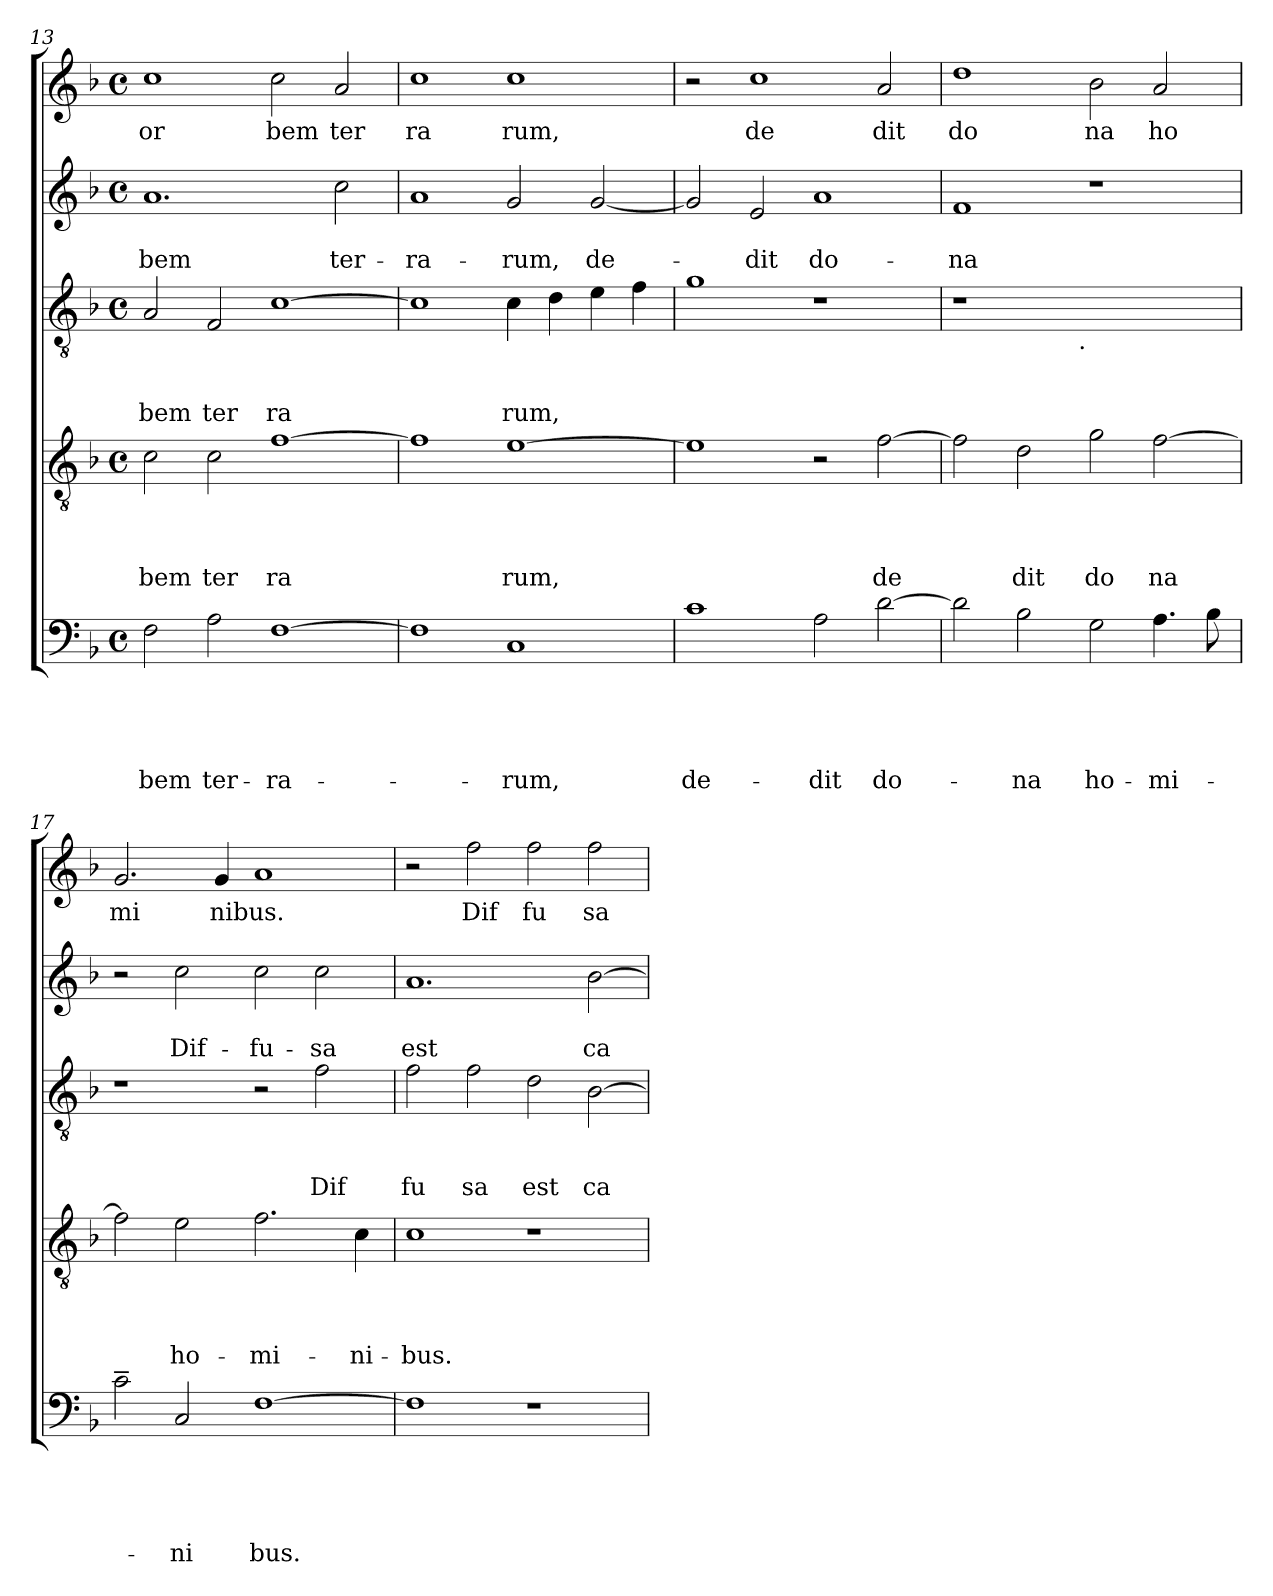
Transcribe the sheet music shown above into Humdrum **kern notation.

**kern	**text	**text	**text	**text	**text	**kern	**text	**text	**text	**text	**kern	**text	**text	**text	**kern	**text	**text	**kern	**text
*part5	*part5	*part5	*part5	*part5	*part5	*part4	*part4	*part4	*part4	*part4	*part3	*part3	*part3	*part3	*part2	*part2	*part2	*part1	*part1
*staff5	*staff5	*staff5	*staff5	*staff5	*staff5	*staff4	*staff4	*staff4	*staff4	*staff4	*staff3	*staff3	*staff3	*staff3	*staff2	*staff2	*staff2	*staff1	*staff1
*clefF4	*	*	*	*	*	*clefGv2	*	*	*	*	*clefGv2	*	*	*	*clefG2	*	*	*clefG2	*
*k[b-]	*	*	*	*	*	*k[b-]	*	*	*	*	*k[b-]	*	*	*	*k[b-]	*	*	*k[b-]	*
*F:	*	*	*	*	*	*F:	*	*	*	*	*F:	*	*	*	*F:	*	*	*F:	*
*M4/4	*	*	*	*	*	*M4/4	*	*	*	*	*M4/4	*	*	*	*M4/4	*	*	*M4/4	*
*met(c)	*	*	*	*	*	*met(c)	*	*	*	*	*met(c)	*	*	*	*met(c)	*	*	*met(c)	*
=13	=13	=13	=13	=13	=13	=13	=13	=13	=13	=13	=13	=13	=13	=13	=13	=13	=13	=13	=13
!	!	!	!	!	!LO:LY:b	!	!	!	!	!LO:LY:b	!	!	!	!LO:LY:b	!	!	!LO:LY:b	!	!LO:LY:b
2F\	.	.	.	.	-bem	2c\	.	.	.	bem	2A/	.	.	bem	1.a	.	-bem	1cc	or
!	!	!	!	!	!LO:LY:b	!	!	!	!	!LO:LY:b	!	!	!	!LO:LY:b	!	!	!	!	!
2A\	.	.	.	.	ter-	2c\	.	.	.	ter	2F/	.	.	ter	.	.	.	.	.
!	!	!	!	!	!LO:LY:b	!	!	!	!	!LO:LY:b	!	!	!	!LO:LY:b	!	!	!	!	!LO:LY:b
[>1F	.	.	.	.	-ra-	[>1f	.	.	.	ra	[>1c	.	.	ra	.	.	.	2cc\	bem
!	!	!	!	!	!	!	!	!	!	!	!	!	!	!	!	!	!LO:LY:b	!	!LO:LY:b
.	.	.	.	.	.	.	.	.	.	.	.	.	.	.	2cc\	.	ter-	2a/	ter
=14	=14	=14	=14	=14	=14	=14	=14	=14	=14	=14	=14	=14	=14	=14	=14	=14	=14	=14	=14
!	!	!	!	!	!	!	!	!	!	!	!	!	!	!	!	!	!LO:LY:b	!	!LO:LY:b
1F]	.	.	.	.	.	1f]	.	.	.	.	1c]	.	.	.	1a	.	-ra-	1cc	ra
!	!	!	!	!	!LO:LY:b	!	!	!	!	!LO:LY:b	!	!	!	!LO:LY:b	!	!	!LO:LY:b	!	!LO:LY:b
1C	.	.	.	.	-rum,	[>1e	.	.	.	rum,	4c\	.	.	rum,	2g/	.	-rum,	1cc	rum,
.	.	.	.	.	.	.	.	.	.	.	4d\	.	.	.	.	.	.	.	.
!	!	!	!	!	!	!	!	!	!	!	!	!	!	!	!	!	!LO:LY:b	!	!
.	.	.	.	.	.	.	.	.	.	.	4e\	.	.	.	[<2g/	.	de-	.	.
.	.	.	.	.	.	.	.	.	.	.	4f\	.	.	.	.	.	.	.	.
=15	=15	=15	=15	=15	=15	=15	=15	=15	=15	=15	=15	=15	=15	=15	=15	=15	=15	=15	=15
!	!	!	!	!	!LO:LY:b	!	!	!	!	!	!	!	!	!	!	!	!	!	!
1c	.	.	.	.	de-	1e]	.	.	.	.	1g	.	.	.	2g/]	.	.	2r	.
!	!	!	!	!	!	!	!	!	!	!	!	!	!	!	!	!	!LO:LY:b	!	!LO:LY:b
.	.	.	.	.	.	.	.	.	.	.	.	.	.	.	2e/	.	-dit	1cc	de
!	!	!	!	!	!LO:LY:b	!	!	!	!	!	!	!	!	!	!	!	!LO:LY:b	!	!
2A\	.	.	.	.	-dit	2r	.	.	.	.	1r	.	.	.	1a	.	do-	.	.
!	!	!	!	!	!LO:LY:b	!	!	!	!	!LO:LY:b	!	!	!	!	!	!	!	!	!LO:LY:b
[>2d\	.	.	.	.	do-	[>2f\	.	.	.	de	.	.	.	.	.	.	.	2a/	dit
=16	=16	=16	=16	=16	=16	=16	=16	=16	=16	=16	=16	=16	=16	=16	=16	=16	=16	=16	=16
!	!	!	!	!	!	!	!	!	!	!	!	!	!	!	!	!	!LO:LY:b	!	!LO:LY:b
*	*	*	*	*	*	*	*	*	*	*	*^	*	*	*	*	*	*	*	*
2d\]	.	.	.	.	.	2f\]	.	.	.	.	1r	2ryy	.	.	.	1f	.	-na	1dd	do
!	!	!	!	!	!LO:LY:b	!	!	!	!	!LO:LY:b	!	!	!	!	!	!	!	!	!	!
2B-\	.	.	.	.	-na	2d\	.	.	.	dit	.	4...ryy	.	.	.	.	.	.	.	.
!	!	!	!	!	!	!	!	!	!	!	!	!LO:TX:b:t=.	!	!	!	!	!	!	!	!
.	.	.	.	.	.	.	.	.	.	.	.	1ryy	.	.	.	.	.	.	.	.
!	!	!	!	!	!LO:LY:b	!	!	!	!	!LO:LY:b	!	!	!	!	!	!	!	!	!	!LO:LY:b
2G\	.	.	.	.	ho-	2g\	.	.	.	do	1ryy	.	.	.	.	1r	.	.	2b-\	na
!	!	!	!	!	!LO:LY:b	!	!	!	!	!LO:LY:b	!	!	!	!	!	!	!	!	!	!LO:LY:b
4.A\	.	.	.	.	-mi-	[<2f\	.	.	.	na	.	.	.	.	.	.	.	.	2a/	ho
8B-\	.	.	.	.	.	.	.	.	.	.	.	.	.	.	.	.	.	.	.	.
.	.	.	.	.	.	.	.	.	.	.	.	32ryy	.	.	.	.	.	.	.	.
!!LO:LB:g=z
=17	=17	=17	=17	=17	=17	=17	=17	=17	=17	=17	=17	=17	=17	=17	=17	=17	=17	=17	=17	=17
!	!	!	!	!	!	!	!	!	!	!	!	!	!	!	!	!	!	!	!	!LO:LY:b
*	*	*	*	*	*	*	*	*	*	*	*v	*v	*	*	*	*	*	*	*	*
2c~>\	.	.	.	.	.	2f\]	.	.	.	.	1r	.	.	.	2r	.	.	2.g/	mi
!	!	!	!	!	!LO:LY:b	!	!	!	!	!LO:LY:b	!	!	!	!	!	!	!LO:LY:b	!	!
2C/	.	.	.	.	-ni	2e\	.	.	.	ho-	.	.	.	.	2cc\	.	Dif-	.	.
!	!	!	!	!	!	!	!	!	!	!	!	!	!	!	!	!	!	!	!LO:LY:b
.	.	.	.	.	.	.	.	.	.	.	.	.	.	.	.	.	.	4g/	nibus.
!	!	!	!	!	!LO:LY:b	!	!	!	!	!LO:LY:b	!	!	!	!	!	!	!LO:LY:b	!	!
[>1F	.	.	.	.	bus.	2.f\	.	.	.	-mi-	2r	.	.	.	2cc\	.	-fu-	1a	.
!	!	!	!	!	!	!	!	!	!	!	!	!	!	!LO:LY:b	!	!	!LO:LY:b	!	!
.	.	.	.	.	.	.	.	.	.	.	2f\	.	.	Dif	2cc\	.	-sa	.	.
!	!	!	!	!	!	!	!	!	!	!LO:LY:b	!	!	!	!	!	!	!	!	!
.	.	.	.	.	.	4c\	.	.	.	-ni-	.	.	.	.	.	.	.	.	.
=18	=18	=18	=18	=18	=18	=18	=18	=18	=18	=18	=18	=18	=18	=18	=18	=18	=18	=18	=18
!	!	!	!	!	!	!	!	!	!	!LO:LY:b	!	!	!	!LO:LY:b	!	!	!LO:LY:b	!	!
1F]	.	.	.	.	.	1c	.	.	.	-bus.	2f\	.	.	fu	1.a	.	est	2r	.
!	!	!	!	!	!	!	!	!	!	!	!	!	!	!LO:LY:b	!	!	!	!	!LO:LY:b
.	.	.	.	.	.	.	.	.	.	.	2f\	.	.	sa	.	.	.	2ff\	Dif
!	!	!	!	!	!	!	!	!	!	!	!	!	!	!LO:LY:b	!	!	!	!	!LO:LY:b
1r	.	.	.	.	.	1r	.	.	.	.	2d\	.	.	est	.	.	.	2ff\	fu
!	!	!	!	!	!	!	!	!	!	!	!	!	!	!LO:LY:b	!	!	!LO:LY:b	!	!LO:LY:b
.	.	.	.	.	.	.	.	.	.	.	[>2B-\	.	.	ca	[>2b-\	.	ca-	2ff\	sa
=	=	=	=	=	=	=	=	=	=	=	=	=	=	=	=	=	=	=	=
*-	*-	*-	*-	*-	*-	*-	*-	*-	*-	*-	*-	*-	*-	*-	*-	*-	*-	*-	*-
